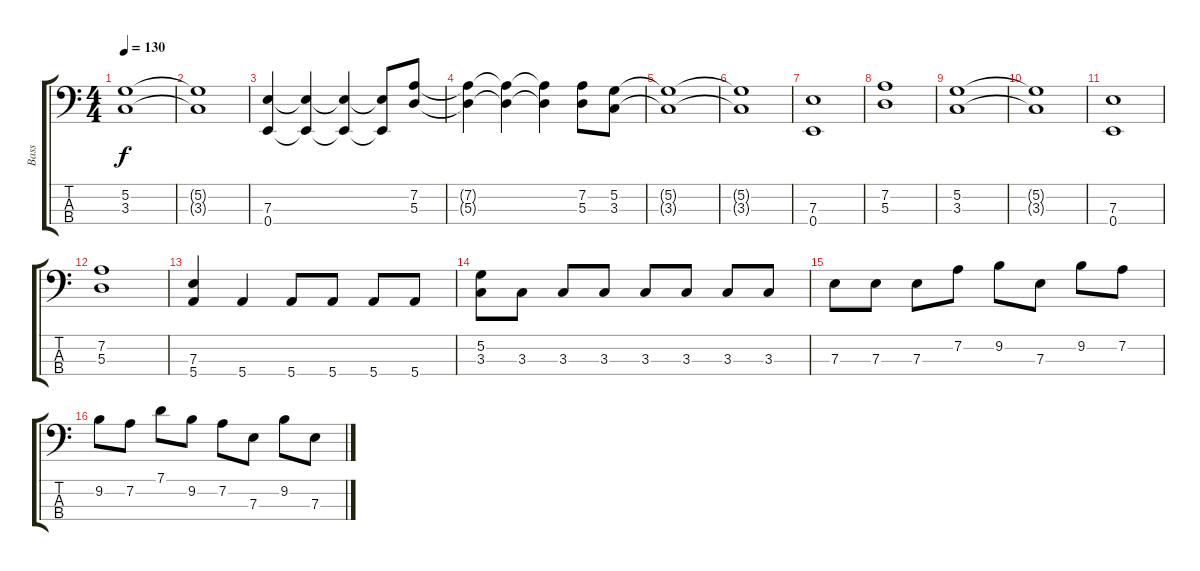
\track ("Bass" "Bass") {instrument electricbassfinger}
\staff {score tabs}
\tuning (G2 D2 A1 E1) {hide}
\ts (4 4)
\tempo 130
\clef f4
\ks c
(5.2 3.3).1{dy f} |
(5.2{t} 3.3{t}).1 |
(7.3 0.4).4 (7.3{t} 0.4{t}).4 (7.3{t} 0.4{t}).4 (7.3{t} 0.4{t}).8 (7.2 5.3).8 |
(7.2{t} 5.3{t}).4 (7.2{t} 5.3{t}).4 (7.2{t} 5.3{t}).4 (7.2 5.3).8 (5.2 3.3).8 |
(5.2{t} 3.3{t}).1 |
(5.2{t} 3.3{t}).1 |
(7.3 0.4).1 |
(7.2 5.3).1 |
(5.2 3.3).1 |
(5.2{t} 3.3{t}).1 |
(7.3 0.4).1 |
(7.2 5.3).1 |
(7.3 5.4).4 5.4.4 5.4.8 5.4.8 5.4.8 5.4.8 |
(5.2 3.3).8 3.3.8 3.3.8 3.3.8 3.3.8 3.3.8 3.3.8 3.3.8 |
7.3.8 7.3.8 7.3.8 7.2.8 9.2.8 7.3.8 9.2.8 7.2.8 |
9.2.8 7.2.8 7.1.8 9.2.8 7.2.8 7.3.8 9.2.8 7.3.8
